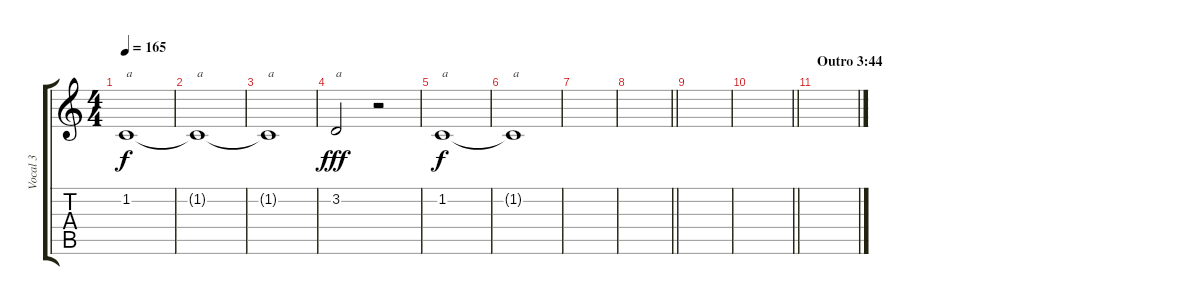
\track ("Vocal 3" "Vocal 3") {instrument oboe}
\staff {score tabs}
\tuning (E4 B3 G3 D3 A2 E2) {hide}
\ts (4 4)
\tempo 165
\clef g2
\ks c
1.2.1{txt "а" dy f} |
1.2{t}.1{txt "а"} |
1.2{t}.1{txt "а"} |
3.2.2{txt "а" dy fff} r.2 |
1.2.1{txt "а" dy f} |
1.2{t}.1{txt "а"} |
|
\barLineRight lightlight
|
|
\barLineRight lightlight
|
\section ("" "Outro 3:44")
